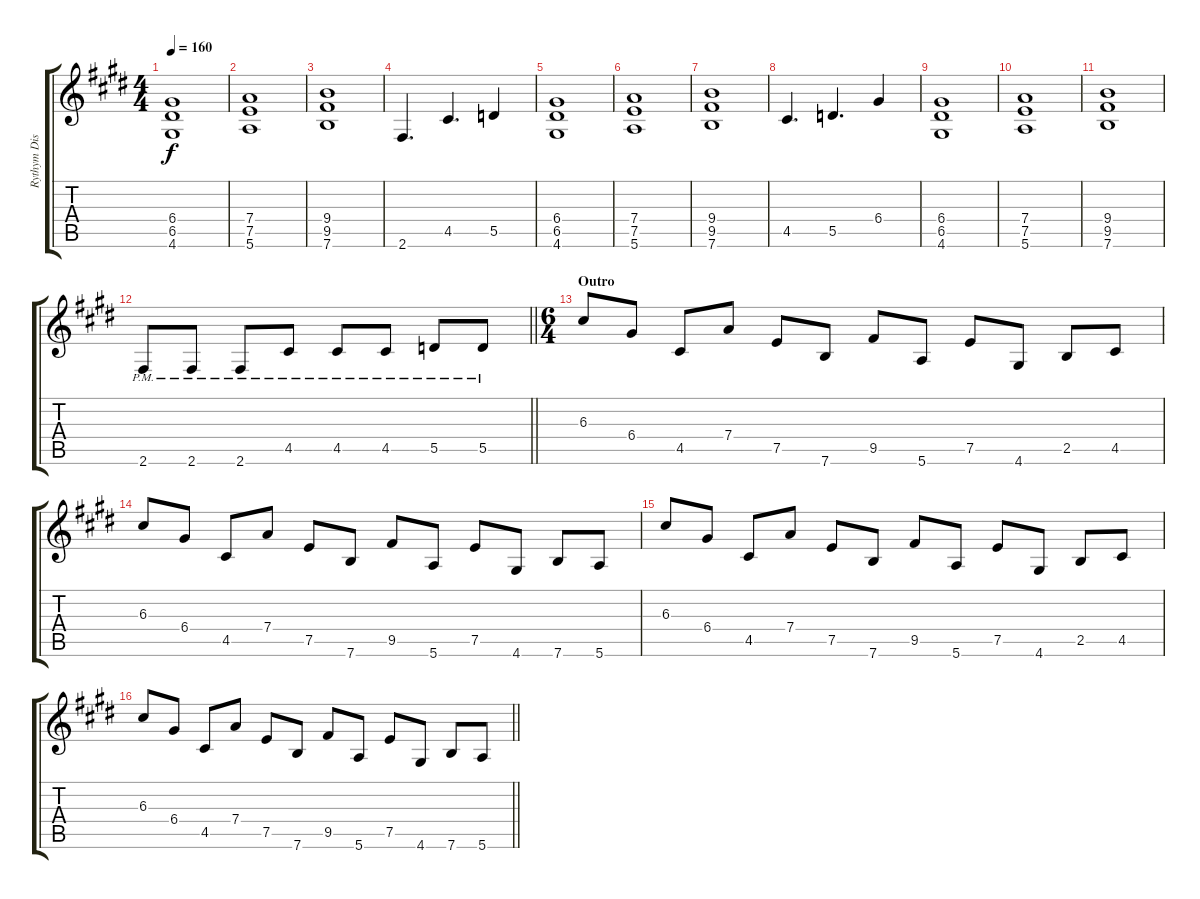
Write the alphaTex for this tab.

\track ("Rythym Distortion (Frank Aresti)" "Rythym Dis") {instrument distortionguitar}
\staff {score tabs}
\tuning (E4 B3 G3 D3 A2 E2) {hide}
\ts (4 4)
\tempo 160
\clef g2
\ks c#minor
(6.4 6.5 4.6).1{dy f} |
(7.4 7.5 5.6).1 |
(9.4 9.5 7.6).1 |
2.6.4{d} 4.5.4{d} 5.5.4 |
(6.4 6.5 4.6).1 |
(7.4 7.5 5.6).1 |
(9.4 9.5 7.6).1 |
4.5.4{d} 5.5.4{d} 6.4.4 |
(6.4 6.5 4.6).1 |
(7.4 7.5 5.6).1 |
(9.4 9.5 7.6).1 |
\barLineRight lightlight
2.6{pm}.8 2.6{pm}.8 2.6{pm}.8 4.5{pm}.8 4.5{pm}.8 4.5{pm}.8 5.5{pm}.8 5.5{pm}.8 |
\ts (6 4)
\section ("" "Outro")
6.3.8 6.4.8 4.5.8 7.4.8 7.5.8 7.6.8 9.5.8 5.6.8 7.5.8 4.6.8 2.5.8 4.5.8 |
6.3.8 6.4.8 4.5.8 7.4.8 7.5.8 7.6.8 9.5.8 5.6.8 7.5.8 4.6.8 7.6.8 5.6.8 |
6.3.8 6.4.8 4.5.8 7.4.8 7.5.8 7.6.8 9.5.8 5.6.8 7.5.8 4.6.8 2.5.8 4.5.8 |
\barLineRight lightlight
6.3.8 6.4.8 4.5.8 7.4.8 7.5.8 7.6.8 9.5.8 5.6.8 7.5.8 4.6.8 7.6.8 5.6.8
